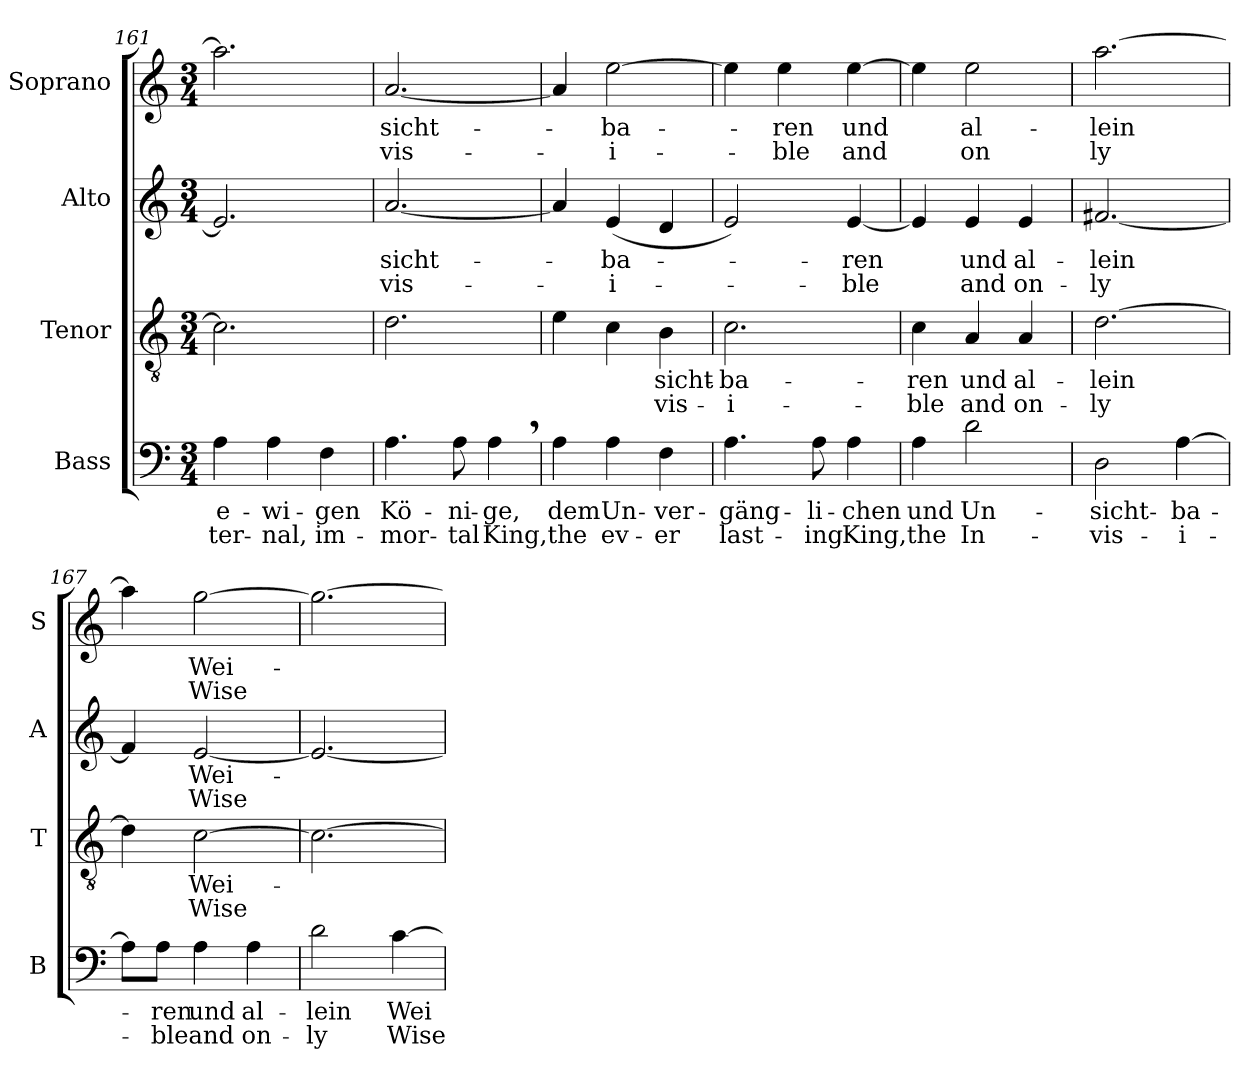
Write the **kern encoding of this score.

**kern	**text	**text	**kern	**text	**text	**kern	**text	**text	**kern	**text	**text
*part4	*part4	*part4	*part3	*part3	*part3	*part2	*part2	*part2	*part1	*part1	*part1
*staff4	*staff4	*staff4	*staff3	*staff3	*staff3	*staff2	*staff2	*staff2	*staff1	*staff1	*staff1
*I"Bass	*	*	*I"Tenor	*	*	*I"Alto	*	*	*I"Soprano	*	*
*I'B	*	*	*I'T	*	*	*I'A	*	*	*I'S	*	*
*clefF4	*	*	*clefGv2	*	*	*clefG2	*	*	*clefG2	*	*
*k[]	*	*	*k[]	*	*	*k[]	*	*	*k[]	*	*
*C:	*	*	*C:	*	*	*C:	*	*	*C:	*	*
*M3/4	*	*	*M3/4	*	*	*M3/4	*	*	*M3/4	*	*
=161	=161	=161	=161	=161	=161	=161	=161	=161	=161	=161	=161
!	!LO:LY:b	!LO:LY:b	!	!	!	!	!	!	!	!	!
4A\	e-	-ter-	2.c\]	.	.	2.e/]	.	.	2.aa\]	.	.
!	!LO:LY:b	!LO:LY:b	!	!	!	!	!	!	!	!	!
4A\	-wi-	-nal,	.	.	.	.	.	.	.	.	.
!	!LO:LY:b	!LO:LY:b	!	!	!	!	!	!	!	!	!
4F\	-gen	im-	.	.	.	.	.	.	.	.	.
!!LO:PB:g=z
=162	=162	=162	=162	=162	=162	=162	=162	=162	=162	=162	=162
!	!LO:LY:b	!LO:LY:b	!	!	!	!	!	!	!	!	!
!	!	!	!	!	!	!	!LO:LY:b	!LO:LY:b	!	!	!
!	!	!	!	!	!	!	!	!	!	!LO:LY:b	!LO:LY:b
4.A\	Kö-	-mor-	2.d\	.	.	[2.a/	-sicht-	-vis-	[2.a/	-sicht-	-vis-
!	!LO:LY:b	!LO:LY:b	!	!	!	!	!	!	!	!	!
8A\	-ni-	-tal	.	.	.	.	.	.	.	.	.
!	!LO:LY:b	!LO:LY:b	!	!	!	!	!	!	!	!	!
4A,>\	-ge,	King,	.	.	.	.	.	.	.	.	.
=163	=163	=163	=163	=163	=163	=163	=163	=163	=163	=163	=163
!	!LO:LY:b	!LO:LY:b	!	!	!	!	!	!	!	!	!
4A\	dem	the	4e\	.	.	4a/]	.	.	4a/]	.	.
!	!LO:LY:b	!LO:LY:b	!	!	!	!	!	!	!	!	!
!	!	!	!	!	!	!	!LO:LY:b	!LO:LY:b	!	!	!
!	!	!	!	!	!	!	!	!	!	!LO:LY:b	!LO:LY:b
4A\	Un-	ev-	4c\	.	.	(<4e/	-ba-	-i-	[2ee\	-ba-	-i-
!	!LO:LY:b	!LO:LY:b	!	!	!	!	!	!	!	!	!
!	!	!	!	!LO:LY:b	!LO:LY:b	!	!	!	!	!	!
4F\	-ver-	-er	4B\	-sicht-	-vis-	4d/	.	.	.	.	.
=164	=164	=164	=164	=164	=164	=164	=164	=164	=164	=164	=164
!	!LO:LY:b	!LO:LY:b	!	!	!	!	!	!	!	!	!
!	!	!	!	!LO:LY:b	!LO:LY:b	!	!	!	!	!	!
4.A\	-gäng-	last-	2.c\	-ba-	-i-	2e/)	.	.	4ee\]	.	.
!	!	!	!	!	!	!	!	!	!	!LO:LY:b	!LO:LY:b
.	.	.	.	.	.	.	.	.	4ee\	-ren	-ble
!	!LO:LY:b	!LO:LY:b	!	!	!	!	!	!	!	!	!
8A\	-li-	-ing	.	.	.	.	.	.	.	.	.
!	!LO:LY:b	!LO:LY:b	!	!	!	!	!	!	!	!	!
!	!	!	!	!	!	!	!LO:LY:b	!LO:LY:b	!	!	!
!	!	!	!	!	!	!	!	!	!	!LO:LY:b	!LO:LY:b
4A\	-chen	King,	.	.	.	[4e/	-ren	-ble	[4ee\	und	and
=165	=165	=165	=165	=165	=165	=165	=165	=165	=165	=165	=165
!	!LO:LY:b	!LO:LY:b	!	!	!	!	!	!	!	!	!
!	!	!	!	!LO:LY:b	!LO:LY:b	!	!	!	!	!	!
4A\	und	the	4c\	-ren	-ble	4e/]	.	.	4ee\]	.	.
!	!LO:LY:b	!LO:LY:b	!	!	!	!	!	!	!	!	!
!	!	!	!	!LO:LY:b	!LO:LY:b	!	!	!	!	!	!
!	!	!	!	!	!	!	!LO:LY:b	!LO:LY:b	!	!	!
!	!	!	!	!	!	!	!	!	!	!LO:LY:b	!LO:LY:b
2d\	Un-	In-	4A/	und	and	4e/	und	and	2ee\	al-	on
!	!	!	!	!LO:LY:b	!LO:LY:b	!	!	!	!	!	!
!	!	!	!	!	!	!	!LO:LY:b	!LO:LY:b	!	!	!
.	.	.	4A/	al-	on-	4e/	al-	on-	.	.	.
=166	=166	=166	=166	=166	=166	=166	=166	=166	=166	=166	=166
!	!LO:LY:b	!LO:LY:b	!	!	!	!	!	!	!	!	!
!	!	!	!	!LO:LY:b	!LO:LY:b	!	!	!	!	!	!
!	!	!	!	!	!	!	!LO:LY:b	!LO:LY:b	!	!	!
!	!	!	!	!	!	!	!	!	!	!LO:LY:b	!LO:LY:b
2D\	-sicht-	-vis-	[2.d\	-lein	-ly	[2.f#X/	-lein	-ly	[2.aa\	-lein	ly
!	!LO:LY:b	!LO:LY:b	!	!	!	!	!	!	!	!	!
[4A\	-ba-	-i-	.	.	.	.	.	.	.	.	.
=167	=167	=167	=167	=167	=167	=167	=167	=167	=167	=167	=167
8A\L]	.	.	4d\]	.	.	4f#/]	.	.	4aa\]	.	.
!	!LO:LY:b	!LO:LY:b	!	!	!	!	!	!	!	!	!
8A\J	-ren	-ble	.	.	.	.	.	.	.	.	.
!	!LO:LY:b	!LO:LY:b	!	!	!	!	!	!	!	!	!
!	!	!	!	!LO:LY:b	!LO:LY:b	!	!	!	!	!	!
!	!	!	!	!	!	!	!LO:LY:b	!LO:LY:b	!	!	!
!	!	!	!	!	!	!	!	!	!	!LO:LY:b	!LO:LY:b
4A\	und	and	[2c\	Wei-	Wise	[2e/	Wei-	Wise	[2gg\	Wei-	Wise
!	!LO:LY:b	!LO:LY:b	!	!	!	!	!	!	!	!	!
4A\	al-	on-	.	.	.	.	.	.	.	.	.
=168	=168	=168	=168	=168	=168	=168	=168	=168	=168	=168	=168
!	!LO:LY:b	!LO:LY:b	!	!	!	!	!	!	!	!	!
2d\	-lein	-ly	2.c\_	.	.	2.e/_	.	.	2.gg\_	.	.
!	!LO:LY:b	!LO:LY:b	!	!	!	!	!	!	!	!	!
[4c\	Wei-	Wise	.	.	.	.	.	.	.	.	.
=	=	=	=	=	=	=	=	=	=	=	=
*-	*-	*-	*-	*-	*-	*-	*-	*-	*-	*-	*-
